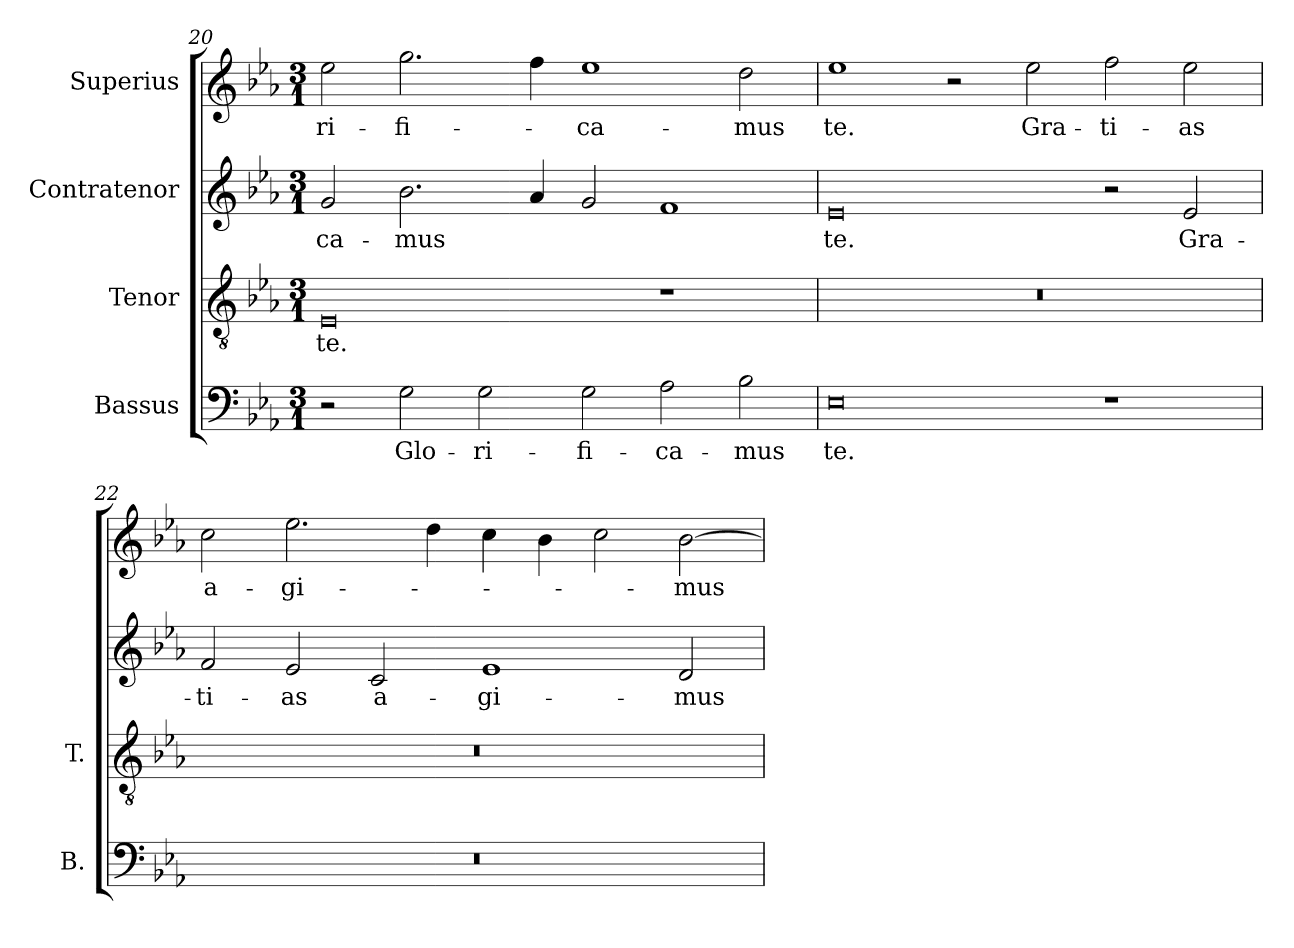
**kern	**text	**kern	**text	**kern	**text	**kern	**text
*part4	*part4	*part3	*part3	*part2	*part2	*part1	*part1
*staff4	*staff4	*staff3	*staff3	*staff2	*staff2	*staff1	*staff1
*I"Bassus	*	*I"Tenor	*	*I"Contratenor	*	*I"Superius	*
*I'B.	*	*I'T.	*	*	*	*	*
*clefF4	*	*clefGv2	*	*clefG2	*	*clefG2	*
*	*	*ITrd7c12	*	*ITrd7c12	*	*	*
*k[b-e-a-]	*	*k[b-e-a-]	*	*k[b-e-a-]	*	*k[b-e-a-]	*
*E-:	*	*E-:	*	*E-:	*	*E-:	*
*M3/1	*	*M3/1	*	*M3/1	*	*M3/1	*
=20	=20	=20	=20	=20	=20	=20	=20
!	!	!	!LO:LY:b:color=#000000	!	!	!	!
!	!	!	!	!	!LO:LY:b:color=#000000	!	!
!	!	!	!	!	!	!	!LO:LY:b:color=#000000
2r	.	0EE-i	te.	2Gi/	-ca-	2ee-i\	-ri-
!	!LO:LY:b:color=#000000	!	!	!	!	!	!
!	!	!	!	!	!LO:LY:b:color=#000000	!	!
!	!	!	!	!	!	!	!LO:LY:b:color=#000000
2Gi\	Glo-	.	.	2.B-i\	-mus	2.ggi\	-fi-
!	!LO:LY:b:color=#000000	!	!	!	!	!	!
2Gi\	-ri-	.	.	.	.	.	.
.	.	.	.	4A-i/	.	4ffi\	.
!	!LO:LY:b:color=#000000	!	!	!	!	!	!
!	!	!	!	!	!	!	!LO:LY:b:color=#000000
2Gi\	-fi-	.	.	2Gi/	.	1ee-i	-ca-
!	!LO:LY:b:color=#000000	!	!	!	!	!	!
2A-i\	-ca-	1r	.	1Fi	.	.	.
!	!LO:LY:b:color=#000000	!	!	!	!	!	!
!	!	!	!	!	!	!	!LO:LY:b:color=#000000
2B-i\	-mus	.	.	.	.	2ddi\	-mus
=21	=21	=21	=21	=21	=21	=21	=21
!	!LO:LY:b:color=#000000	!LO:N:vis=1	!	!	!	!	!
!	!	!	!	!	!LO:LY:b:color=#000000	!	!
!	!	!	!	!	!	!	!LO:LY:b:color=#000000
0E-i	te.	0.r	.	0E-i	te.	1ee-i	te.
.	.	.	.	.	.	2r	.
!	!	!	!	!	!	!	!LO:LY:b:color=#000000
.	.	.	.	.	.	2ee-i\	Gra-
!	!	!	!	!	!	!	!LO:LY:b:color=#000000
1r	.	.	.	2r	.	2ffi\	-ti-
!	!	!	!	!	!LO:LY:b:color=#000000	!	!
!	!	!	!	!	!	!	!LO:LY:b:color=#000000
.	.	.	.	2E-i/	Gra-	2ee-i\	-as
=22	=22	=22	=22	=22	=22	=22	=22
!LO:N:vis=1	!	!LO:N:vis=1	!	!	!	!	!
!	!	!	!	!	!LO:LY:b:color=#000000	!	!
!	!	!	!	!	!	!	!LO:LY:b:color=#000000
0.r	.	0.r	.	2Fi/	-ti-	2cci\	a-
!	!	!	!	!	!LO:LY:b:color=#000000	!	!
!	!	!	!	!	!	!	!LO:LY:b:color=#000000
.	.	.	.	2E-i/	-as	2.ee-i\	-gi-
!	!	!	!	!	!LO:LY:b:color=#000000	!	!
.	.	.	.	2Ci/	a-	.	.
.	.	.	.	.	.	4ddi\	.
!	!	!	!	!	!LO:LY:b:color=#000000	!	!
.	.	.	.	1E-i	-gi-	4cci\	.
.	.	.	.	.	.	4b-i\	.
.	.	.	.	.	.	2cci\	.
!	!	!	!	!	!LO:LY:b:color=#000000	!	!
!	!	!	!	!	!	!	!LO:LY:b:color=#000000
.	.	.	.	2Di/	-mus	[>2b-i\	-mus
=	=	=	=	=	=	=	=
*-	*-	*-	*-	*-	*-	*-	*-
